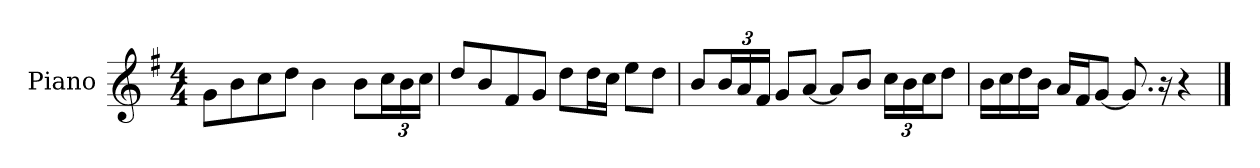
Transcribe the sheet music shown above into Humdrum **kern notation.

**kern
*part1
*staff1
*I"Piano
*I'P-no
*clefG2
*k[f#]
*M4/4
*MM90
=1
8g\L
8b\
8cc\
8dd\J
4b\
8b\L
*Xbrackettup
24cc\L
24b\
24cc\JJ
=2
8dd/L
8b/
8f#/
8g/J
8dd\L
16dd\L
16cc\JJ
8ee\L
8dd\J
=3
8b/L
24b/L
24a/
24f#/JJ
8g/L
[8a/J
8a/L]
8b/J
24cc\LL
24b\
24cc\J
8dd\J
=4
16b\LL
16cc\
16dd\
16b\JJ
16a/LL
16f#/J
[8g/J
8.g/]
16r
4r
==
*-
